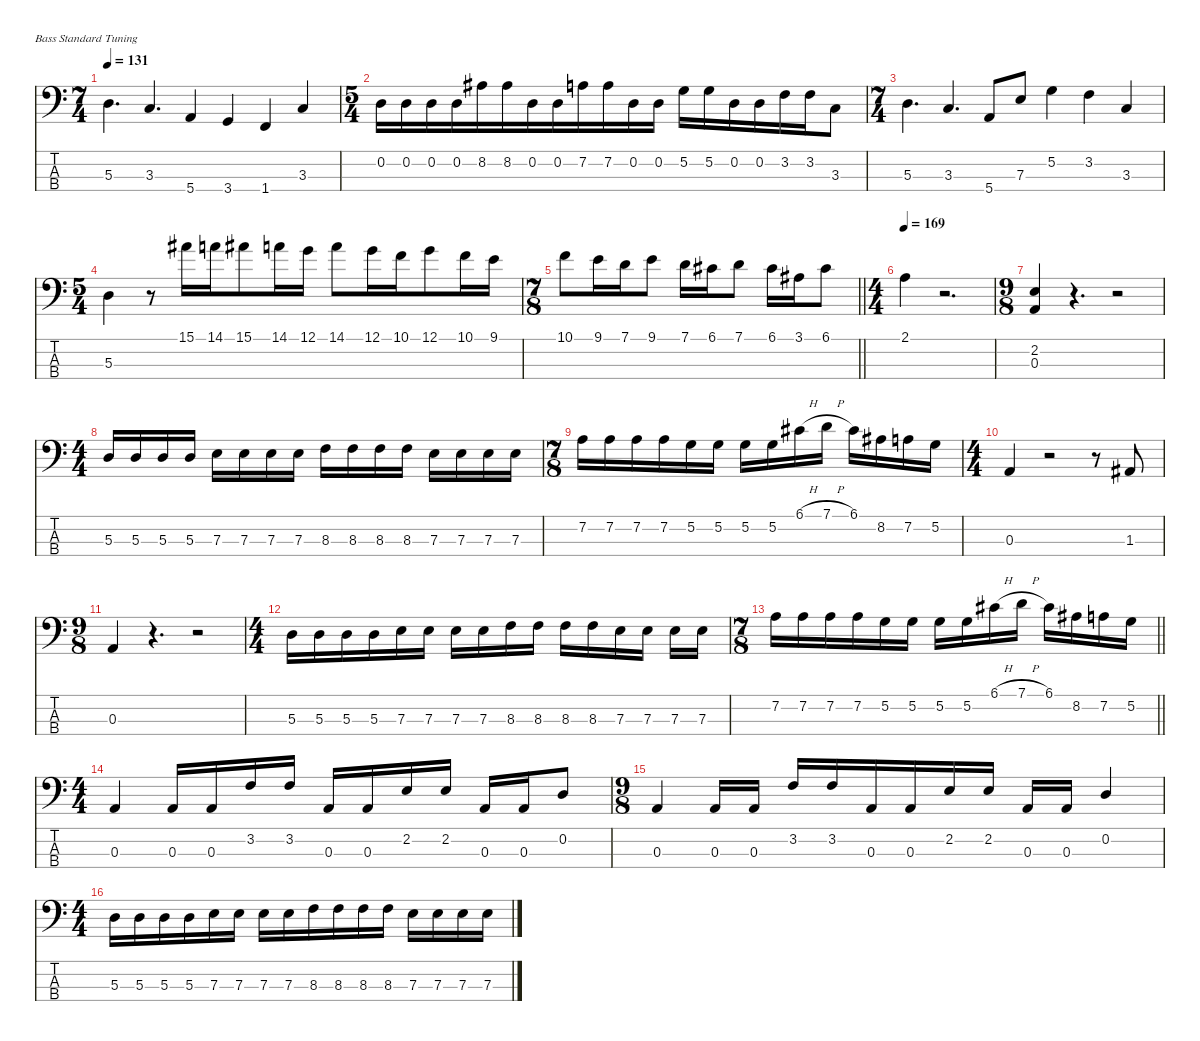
\defaultSystemsLayout 4
\hideDynamics
\bracketExtendMode nobrackets
\singleTrackTrackNamePolicy hidden
\multiTrackTrackNamePolicy hidden
\otherSystemsTrackNameOrientation horizontal
\track ("Basse" "el.bs.") {defaultSystemsLayout 4 instrument electricbassfinger}
\staff {score tabs}
\tuning (G2 D2 A1 E1)
\ts (7 4)
\beaming (8 6 4 4)
\tempo 131
\clef f4
\ks c
5.3.4{d dy f beam Down} 3.3.4{d beam Up} 5.4.4{beam Up} 3.4.4{beam Up} 1.4.4{beam Up} 3.3.4{beam Up} |
\ts (5 4)
\beaming (8 6 4)
0.2.16{beam Down} 0.2.16{beam Down} 0.2.16{beam Down} 0.2.16{beam Down} 8.2{acc #}.16{beam Down} 8.2{acc #}.16{beam Down} 0.2.16{beam Down} 0.2.16{beam Down} 7.2.16{beam Down} 7.2.16{beam Down} 0.2.16{beam Down} 0.2.16{beam Down} 5.2.16{beam Down} 5.2.16{beam Down} 0.2.16{beam Down} 0.2.16{beam Down} 3.2.16{beam Down} 3.2.16{beam Down} 3.3.8{beam Down} |
\ts (7 4)
\beaming (8 6 4 4)
5.3.4{d beam Down} 3.3.4{d beam Up} 5.4.8{beam Up} 7.3.8{beam Up} 5.2.4{beam Down} 3.2.4{beam Down} 3.3.4{beam Up} |
\ts (5 4)
\beaming (8 6 4)
5.3.4{beam Down} r.8{beam Down} 15.1{acc #}.16{beam Down} 14.1.16{beam Down} 15.1{acc #}.8{beam Down} 14.1.16{beam Down} 12.1.16{beam Down} 14.1.8{beam Down} 12.1.16{beam Down} 10.1.16{beam Down} 12.1.8{beam Down} 10.1.16{beam Down} 9.1.16{beam Down} |
\ts (7 8)
\beaming (8 3 2 2)
\barLineRight lightlight
10.1.8{beam Down} 9.1.16{beam Down} 7.1.16{beam Down} 9.1.8{beam Down} 7.1.16{beam Down} 6.1{acc #}.16{beam Down} 7.1.8{beam Down} 6.1{acc #}.16{beam Down} 3.1{acc #}.16{beam Down} 6.1{acc #}.8{beam Down} |
\ts (4 4)
\beaming (8 2 2 2 2)
\tempo 169
2.1.4{beam Down} r.2{d beam Down} |
\ts (9 8)
\beaming (8 3 3 3)
(2.2 0.3).4{beam Up} r.4{d beam Up} r.2{beam Up} |
\ts (4 4)
\beaming (8 2 2 2 2)
5.3.16{beam Up} 5.3.16{beam Up} 5.3.16{beam Up} 5.3.16{beam Up} 7.3.16{beam Down} 7.3.16{beam Down} 7.3.16{beam Down} 7.3.16{beam Down} 8.3.16{beam Down} 8.3.16{beam Down} 8.3.16{beam Down} 8.3.16{beam Down} 7.3.16{beam Down} 7.3.16{beam Down} 7.3.16{beam Down} 7.3.16{beam Down} |
\ts (7 8)
\beaming (8 3 2 2)
7.2.16{beam Down} 7.2.16{beam Down} 7.2.16{beam Down} 7.2.16{beam Down} 5.2.16{beam Down} 5.2.16{beam Down} 5.2.16{beam Down} 5.2.16{beam Down} 6.1{h acc #}.16{beam Down} 7.1{h}.16{beam Down} 6.1{acc #}.16{beam Down} 8.2{acc #}.16{beam Down} 7.2.16{beam Down} 5.2.16{beam Down} |
\ts (4 4)
\beaming (8 3 2 2 1)
0.3.4{beam Up} r.2{beam Up} r.8{beam Up} 1.3{acc #}.8{beam Up} |
\ts (9 8)
\beaming (8 3 2 2 2)
0.3.4{beam Up} r.4{d beam Up} r.2{beam Up} |
\ts (4 4)
\beaming (8 3 2 2 1)
5.3.16{beam Down} 5.3.16{beam Down} 5.3.16{beam Down} 5.3.16{beam Down} 7.3.16{beam Down} 7.3.16{beam Down} 7.3.16{beam Down} 7.3.16{beam Down} 8.3.16{beam Down} 8.3.16{beam Down} 8.3.16{beam Down} 8.3.16{beam Down} 7.3.16{beam Down} 7.3.16{beam Down} 7.3.16{beam Down} 7.3.16{beam Down} |
\ts (7 8)
\beaming (8 3 2 2)
\barLineRight lightlight
7.2.16{beam Down} 7.2.16{beam Down} 7.2.16{beam Down} 7.2.16{beam Down} 5.2.16{beam Down} 5.2.16{beam Down} 5.2.16{beam Down} 5.2.16{beam Down} 6.1{h acc #}.16{beam Down} 7.1{h}.16{beam Down} 6.1{acc #}.16{beam Down} 8.2{acc #}.16{beam Down} 7.2.16{beam Down} 5.2.16{beam Down} |
\ts (4 4)
\beaming (8 2 2 2 2)
0.3.4{beam Up} 0.3.16{beam Up} 0.3.16{beam Up} 3.2.16{beam Up} 3.2.16{beam Up} 0.3.16{beam Up} 0.3.16{beam Up} 2.2.16{beam Up} 2.2.16{beam Up} 0.3.16{beam Up} 0.3.16{beam Up} 0.2.8{beam Up} |
\ts (9 8)
\beaming (8 3 3 3)
0.3.4{beam Up} 0.3.16{beam Up} 0.3.16{beam Up} 3.2.16{beam Up} 3.2.16{beam Up} 0.3.16{beam Up} 0.3.16{beam Up} 2.2.16{beam Up} 2.2.16{beam Up} 0.3.16{beam Up} 0.3.16{beam Up} 0.2.4{beam Up} |
\ts (4 4)
\beaming (8 3 3 3)
5.3.16{beam Down} 5.3.16{beam Down} 5.3.16{beam Down} 5.3.16{beam Down} 7.3.16{beam Down} 7.3.16{beam Down} 7.3.16{beam Down} 7.3.16{beam Down} 8.3.16{beam Down} 8.3.16{beam Down} 8.3.16{beam Down} 8.3.16{beam Down} 7.3.16{beam Down} 7.3.16{beam Down} 7.3.16{beam Down} 7.3.16{beam Down}
